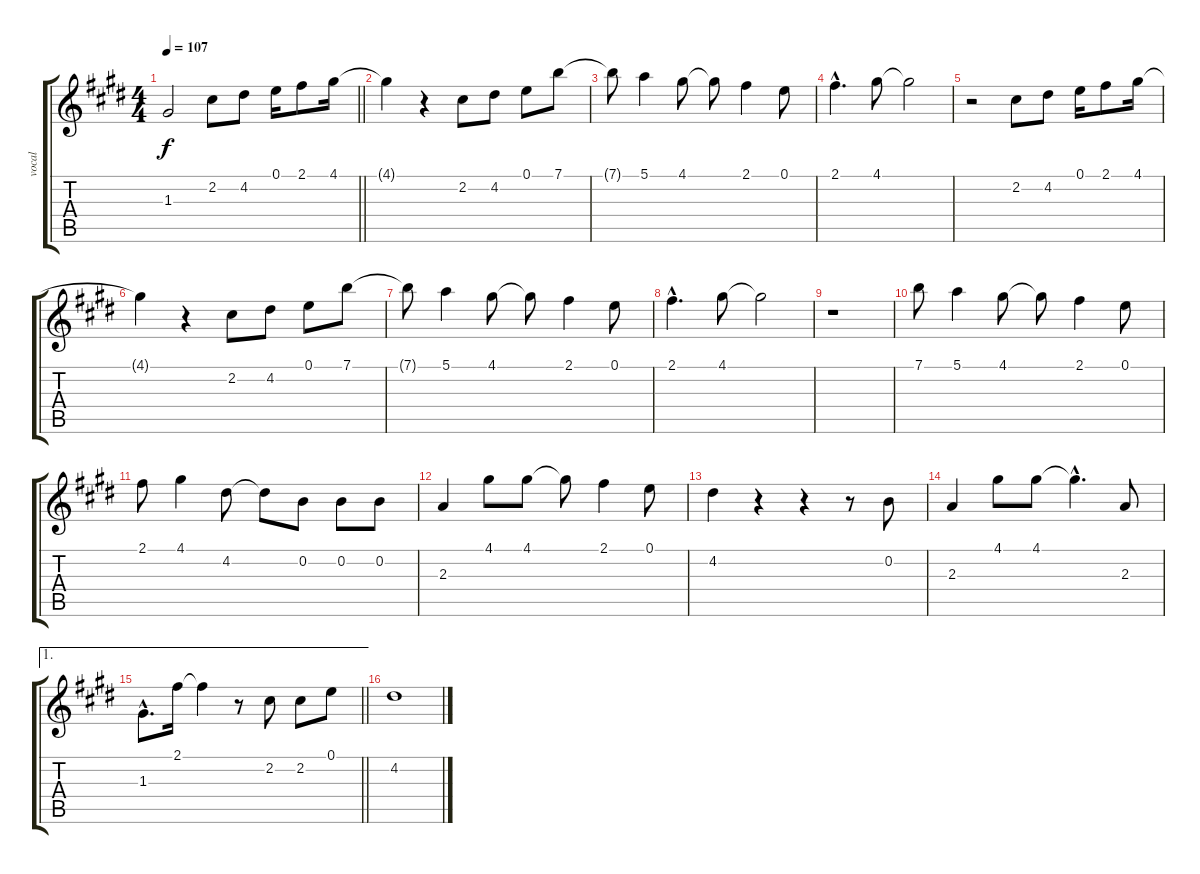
\track ("vocal" "vocal") {instrument acousticguitarnylon}
\staff {score tabs}
\tuning (E4 B3 G3 D3 A2 E2) {hide}
\ts (4 4)
\tempo 107
\clef g2
\barLineRight lightlight
\ks e
1.3{t}.2{dy f} 2.2.8 4.2.8 0.1.16 2.1.8 4.1.16 |
4.1{t}.4 r.4 2.2.8 4.2.8 0.1.8 7.1.8 |
7.1{t}.8 5.1.4 4.1.8 4.1{t}.8 2.1.4 0.1.8 |
2.1{hac}.4{d} 4.1.8 4.1{t}.2 |
r.2 2.2.8 4.2.8 0.1.16 2.1.8 4.1.16 |
4.1{t}.4 r.4 2.2.8 4.2.8 0.1.8 7.1.8 |
7.1{t}.8 5.1.4 4.1.8 4.1{t}.8 2.1.4 0.1.8 |
2.1{hac}.4{d} 4.1.8 4.1{t}.2 |
r.1 |
7.1.8 5.1.4 4.1.8 4.1{t}.8 2.1.4 0.1.8 |
2.1.8 4.1.4 4.2.8 4.2{t}.8 0.2.8 0.2.8 0.2.8 |
2.3.4 4.1.8 4.1.8 4.1{t}.8 2.1.4 0.1.8 |
4.2.4 r.4 r.4 r.8 0.2.8 |
2.3.4 4.1.8 4.1.8 4.1{hac t}.4{d} 2.3.8 |
\ae 1
\barLineRight lightlight
1.3{hac}.8{d} 2.1.16 2.1{t}.4 r.8 2.2.8 2.2.8 0.1.8 |
4.2.1
